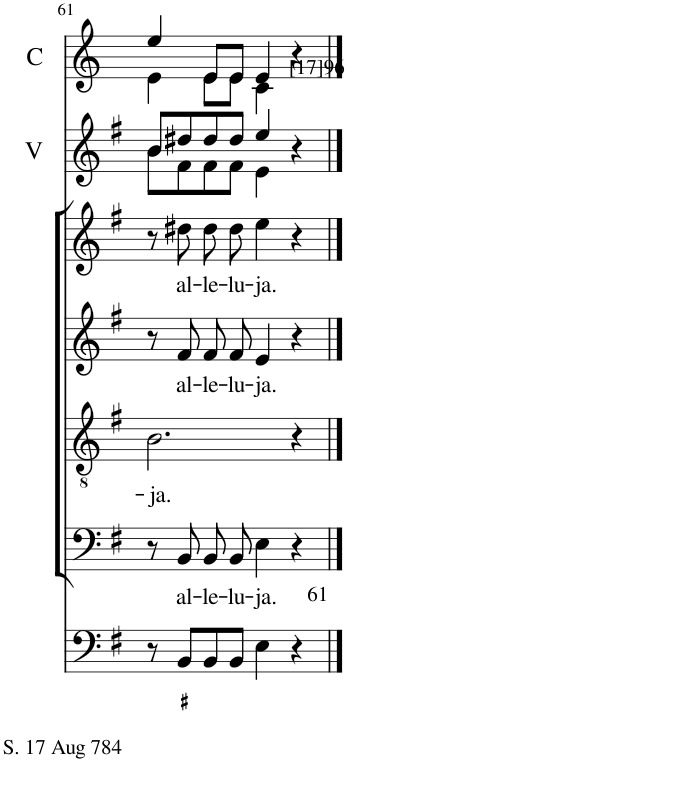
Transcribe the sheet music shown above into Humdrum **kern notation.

**kern	**kern	**text	**kern	**text	**kern	**text	**kern	**text	**kern	**kern	**kern	**kern
*part9	*part8	*part8	*part7	*part7	*part6	*part6	*part5	*part5	*part4	*part3	*part2	*part1
*staff9	*staff8	*staff8	*staff7	*staff7	*staff6	*staff6	*staff5	*staff5	*staff4	*staff3	*staff2	*staff1
*I"Organ	*I"Voice	*	*I"Tenor	*	*I"Alto	*	*I"Voice	*	*I"Violin	*I"Violin	*I"2 Violini	*I"Corni in G
*	*	*	*	*	*	*	*	*	*I'Vln.	*I'Vln.	*I'V	*I'C
!!LO:PB:g=z
*clefF4	*clefF4	*	*clefGv2	*	*clefG2	*	*clefG2	*	*clefG2	*clefG2	*clefG2	*clefG2
*	*	*	*	*	*	*	*	*	*	*	*	*Trd3c5
*k[f#]	*k[f#]	*	*k[f#]	*	*k[f#]	*	*k[f#]	*	*k[f#]	*k[f#]	*k[f#]	*k[]
*M4/4	*M4/4	*	*M4/4	*	*M4/4	*	*M4/4	*	*M4/4	*M4/4	*M4/4	*M4/4
*met(c)	*met(c)	*	*met(c)	*	*met(c)	*	*met(c)	*	*met(c)	*met(c)	*met(c)	*met(c)
=61	=61	=61	=61	=61	=61	=61	=61	=61	=61	=61	=61	=61
!	!	!	!	!LO:LY:b	!	!	!	!	!	!	!	!
*	*	*	*	*	*	*	*	*	*	*	*^	*^
8r	8r	.	2.B\	-ja.	8r	.	8r	.	8b/L	8b\L	8b/L	8b\L	4ee/	4e\
!	!	!LO:LY:b	!	!	!	!LO:LY:b	!	!LO:LY:b	!	!	!	!	!	!
8BB/L	8BB/	al-	.	.	8f#/	al-	8dd#X\	al-	8f#/J	8dd#X\J	8dd#X/	8f#\	.	.
!	!	!LO:LY:b	!	!	!	!LO:LY:b	!	!LO:LY:b	!	!	!	!	!	!
8BB/	8BB/L	-le-	.	.	8f#/L	-le-	8dd#\L	-le-	8f#/L	8dd#\L	8dd#/	8f#\	8e/L	8e\L
!	!	!LO:LY:b	!	!	!	!LO:LY:b	!	!LO:LY:b	!	!	!	!	!	!
8BB/J	8BB/J	-lu-	.	.	8f#/J	-lu-	8dd#\J	-lu-	8f#/J	8dd#\J	8dd#/J	8f#\J	8e/J	8e\J
!LO:TX:b:t=S. 17 Aug 784	!	!	!	!	!	!	!	!	!	!	!	!	!	!
!	!	!LO:LY:b	!	!	!	!LO:LY:b	!	!LO:LY:b	!	!	!	!	!	!
4E\	4E\	-ja.	.	.	4e/	-ja.	4ee\	-ja.	4e	4ee	4ee/	4e\	4e/	4c\
!	!	!	!	!	!	!	!	!	!	!	!	!	!LO:TX:a:t=[17]96	!
!LO:TX:a:t=61	!	!	!	!	!	!	!	!	!	!	!	!	!	!
4r	4r	.	4r	.	4r	.	4r	.	4r	4r	4r	4ryy	4r	4ryy
*	*	*	*	*	*	*	*	*	*	*	*v	*v	*	*
*	*	*	*	*	*	*	*	*	*	*	*	*v	*v
==	==	==	==	==	==	==	==	==	==	==	==	==
*-	*-	*-	*-	*-	*-	*-	*-	*-	*-	*-	*-	*-
